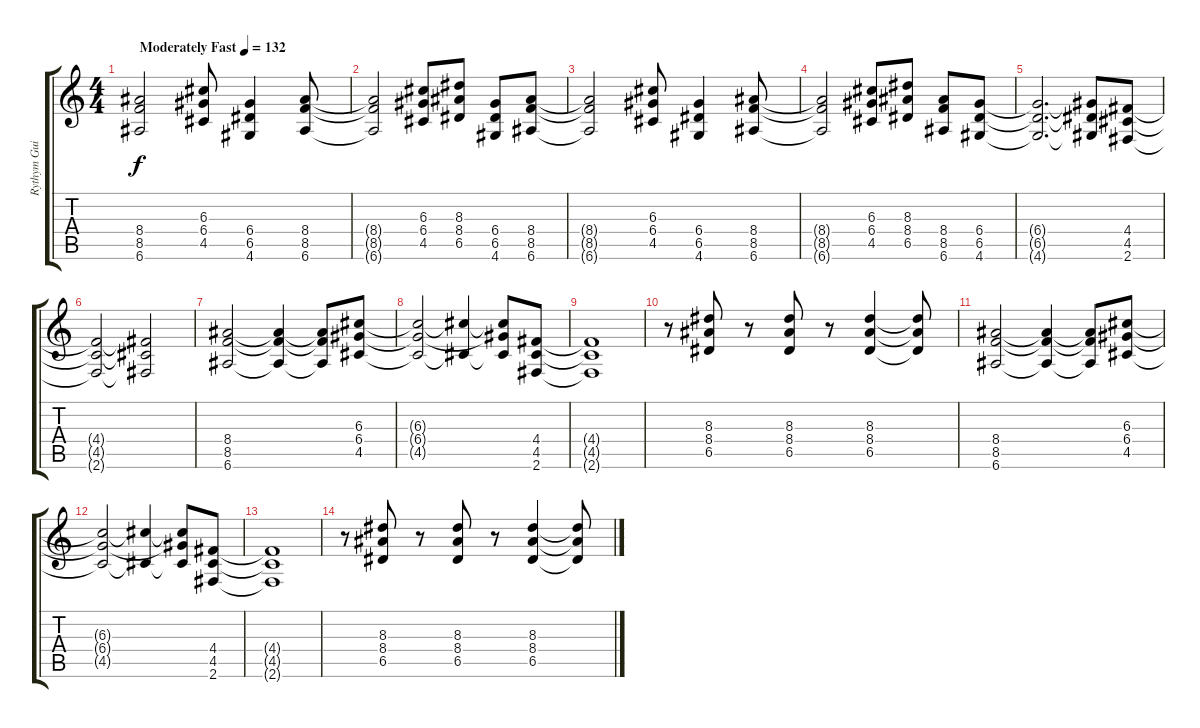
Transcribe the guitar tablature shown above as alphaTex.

\track ("Rythym Guitar" "Rythym Gui") {instrument overdrivenguitar}
\staff {score tabs}
\tuning (E4 B3 G3 D3 A2 E2) {hide}
\ts (4 4)
\tempo (132 "Moderately Fast")
\clef g2
\ks c
(8.4 8.5 6.6).2{dy f instrument overdrivenguitar} (6.3 6.4 4.5).8 (6.4 6.5 4.6).4 (8.4 8.5 6.6).8 |
(8.4{t} 8.5{t} 6.6{t}).2 (6.3 6.4 4.5).8 (8.3 8.4 6.5).8 (6.4 6.5 4.6).8 (8.4 8.5 6.6).8 |
(8.4{t} 8.5{t} 6.6{t}).2 (6.3 6.4 4.5).8 (6.4 6.5 4.6).4 (8.4 8.5 6.6).8 |
(8.4{t} 8.5{t} 6.6{t}).2 (6.3 6.4 4.5).8 (8.3 8.4 6.5).8 (8.4 8.5 6.6).8 (6.4 6.5 4.6).8 |
(6.4{t} 6.5{t} 4.6{t}).2{d} (6.4{t} 6.5{t} 4.6{t}).8 (4.4 4.5 2.6).8 |
(4.4{t} 4.5{t} 2.6{t}).2 (4.4{t} 4.5{t} 2.6{t}).2 |
(8.4 8.5 6.6).2 (8.4{t} 8.5{t} 6.6{t}).4 (8.4{t} 8.5{t} 6.6{t}).8 (6.3 6.4 4.5).8 |
(6.3{t} 6.4{t} 4.5{t}).2 (6.3{t} 4.5{t}).4 (6.3{t} 6.4{t} 4.5{t}).8 (4.4 4.5 2.6).8 |
(4.4{t} 4.5{t} 2.6{t}).1 |
r.8 (8.3 8.4 6.5).8 r.8 (8.3 8.4 6.5).8 r.8 (8.3 8.4 6.5).4 (8.3{t} 8.4{t} 6.5{t}).8 |
(8.4 8.5 6.6).2 (8.4{t} 8.5{t} 6.6{t}).4 (8.4{t} 8.5{t} 6.6{t}).8 (6.3 6.4 4.5).8 |
(6.3{t} 6.4{t} 4.5{t}).2 (6.3{t} 4.5{t}).4 (6.3{t} 6.4{t} 4.5{t}).8 (4.4 4.5 2.6).8 |
(4.4{t} 4.5{t} 2.6{t}).1 |
r.8 (8.3 8.4 6.5).8 r.8 (8.3 8.4 6.5).8 r.8 (8.3 8.4 6.5).4 (8.3{t} 8.4{t} 6.5{t}).8
